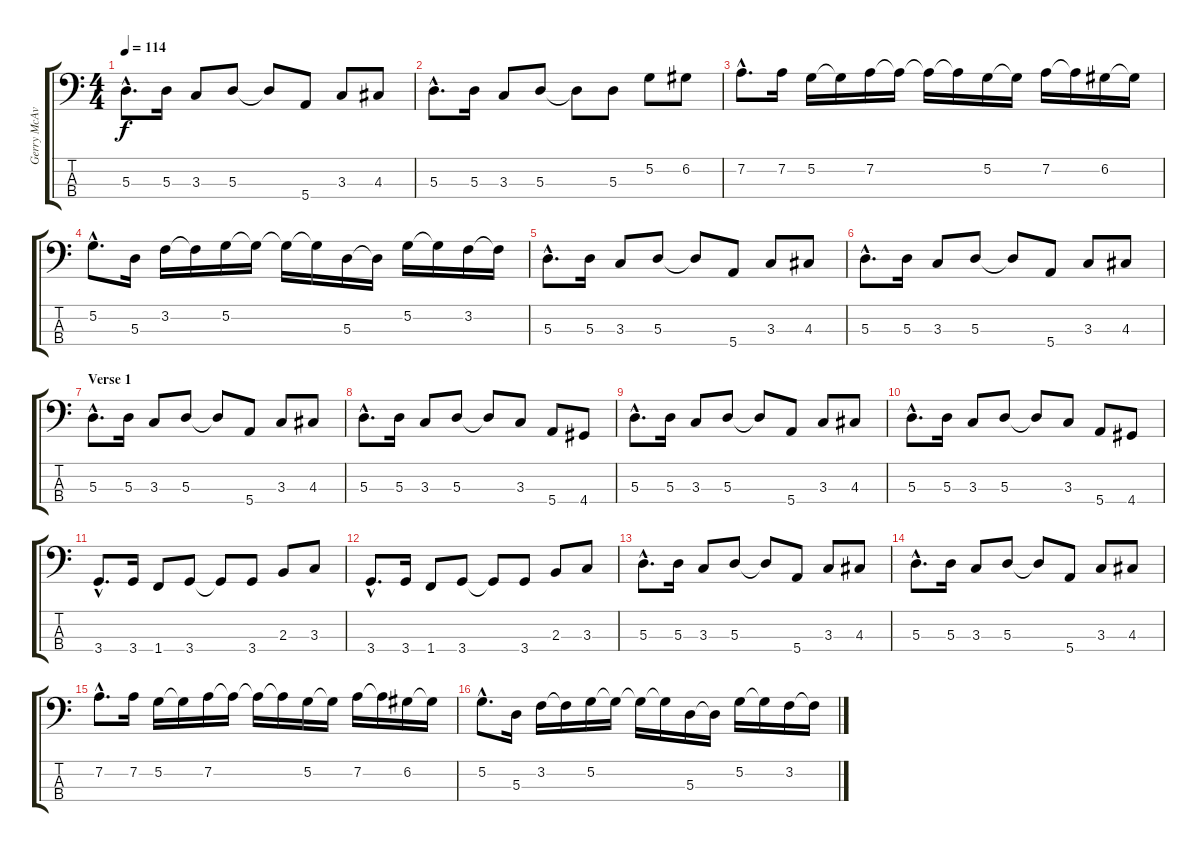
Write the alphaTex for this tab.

\track ("Gerry McAvoy" "Gerry McAv") {instrument electricbasspick}
\staff {score tabs}
\tuning (G2 D2 A1 E1) {hide}
\ts (4 4)
\tempo 114
\clef f4
\ks c
5.3{hac}.8{d dy f} 5.3.16 3.3.8 5.3.8 5.3{t}.8 5.4.8 3.3.8 4.3.8 |
5.3{hac}.8{d} 5.3.16 3.3.8 5.3.8 5.3{t}.8 5.3.8 5.2.8 6.2.8 |
7.2{hac}.8{d} 7.2.16 5.2.16 5.2{t}.16 7.2.16 7.2{t}.16 7.2{t}.16 7.2{t}.16 5.2.16 5.2{t}.16 7.2.16 7.2{t}.16 6.2.16 6.2{t}.16 |
5.2{hac}.8{d} 5.3.16 3.2.16 3.2{t}.16 5.2.16 5.2{t}.16 5.2{t}.16 5.2{t}.16 5.3.16 5.3{t}.16 5.2.16 5.2{t}.16 3.2.16 3.2{t}.16 |
5.3{hac}.8{d} 5.3.16 3.3.8 5.3.8 5.3{t}.8 5.4.8 3.3.8 4.3.8 |
5.3{hac}.8{d} 5.3.16 3.3.8 5.3.8 5.3{t}.8 5.4.8 3.3.8 4.3.8 |
\section ("" "Verse 1")
5.3{hac}.8{d} 5.3.16 3.3.8 5.3.8 5.3{t}.8 5.4.8 3.3.8 4.3.8 |
5.3{hac}.8{d} 5.3.16 3.3.8 5.3.8 5.3{t}.8 3.3.8 5.4.8 4.4.8 |
5.3{hac}.8{d} 5.3.16 3.3.8 5.3.8 5.3{t}.8 5.4.8 3.3.8 4.3.8 |
5.3{hac}.8{d} 5.3.16 3.3.8 5.3.8 5.3{t}.8 3.3.8 5.4.8 4.4.8 |
3.4{hac}.8{d} 3.4.16 1.4.8 3.4.8 3.4{t}.8 3.4.8 2.3.8 3.3.8 |
3.4{hac}.8{d} 3.4.16 1.4.8 3.4.8 3.4{t}.8 3.4.8 2.3.8 3.3.8 |
5.3{hac}.8{d} 5.3.16 3.3.8 5.3.8 5.3{t}.8 5.4.8 3.3.8 4.3.8 |
5.3{hac}.8{d} 5.3.16 3.3.8 5.3.8 5.3{t}.8 5.4.8 3.3.8 4.3.8 |
7.2{hac}.8{d} 7.2.16 5.2.16 5.2{t}.16 7.2.16 7.2{t}.16 7.2{t}.16 7.2{t}.16 5.2.16 5.2{t}.16 7.2.16 7.2{t}.16 6.2.16 6.2{t}.16 |
5.2{hac}.8{d} 5.3.16 3.2.16 3.2{t}.16 5.2.16 5.2{t}.16 5.2{t}.16 5.2{t}.16 5.3.16 5.3{t}.16 5.2.16 5.2{t}.16 3.2.16 3.2{t}.16
